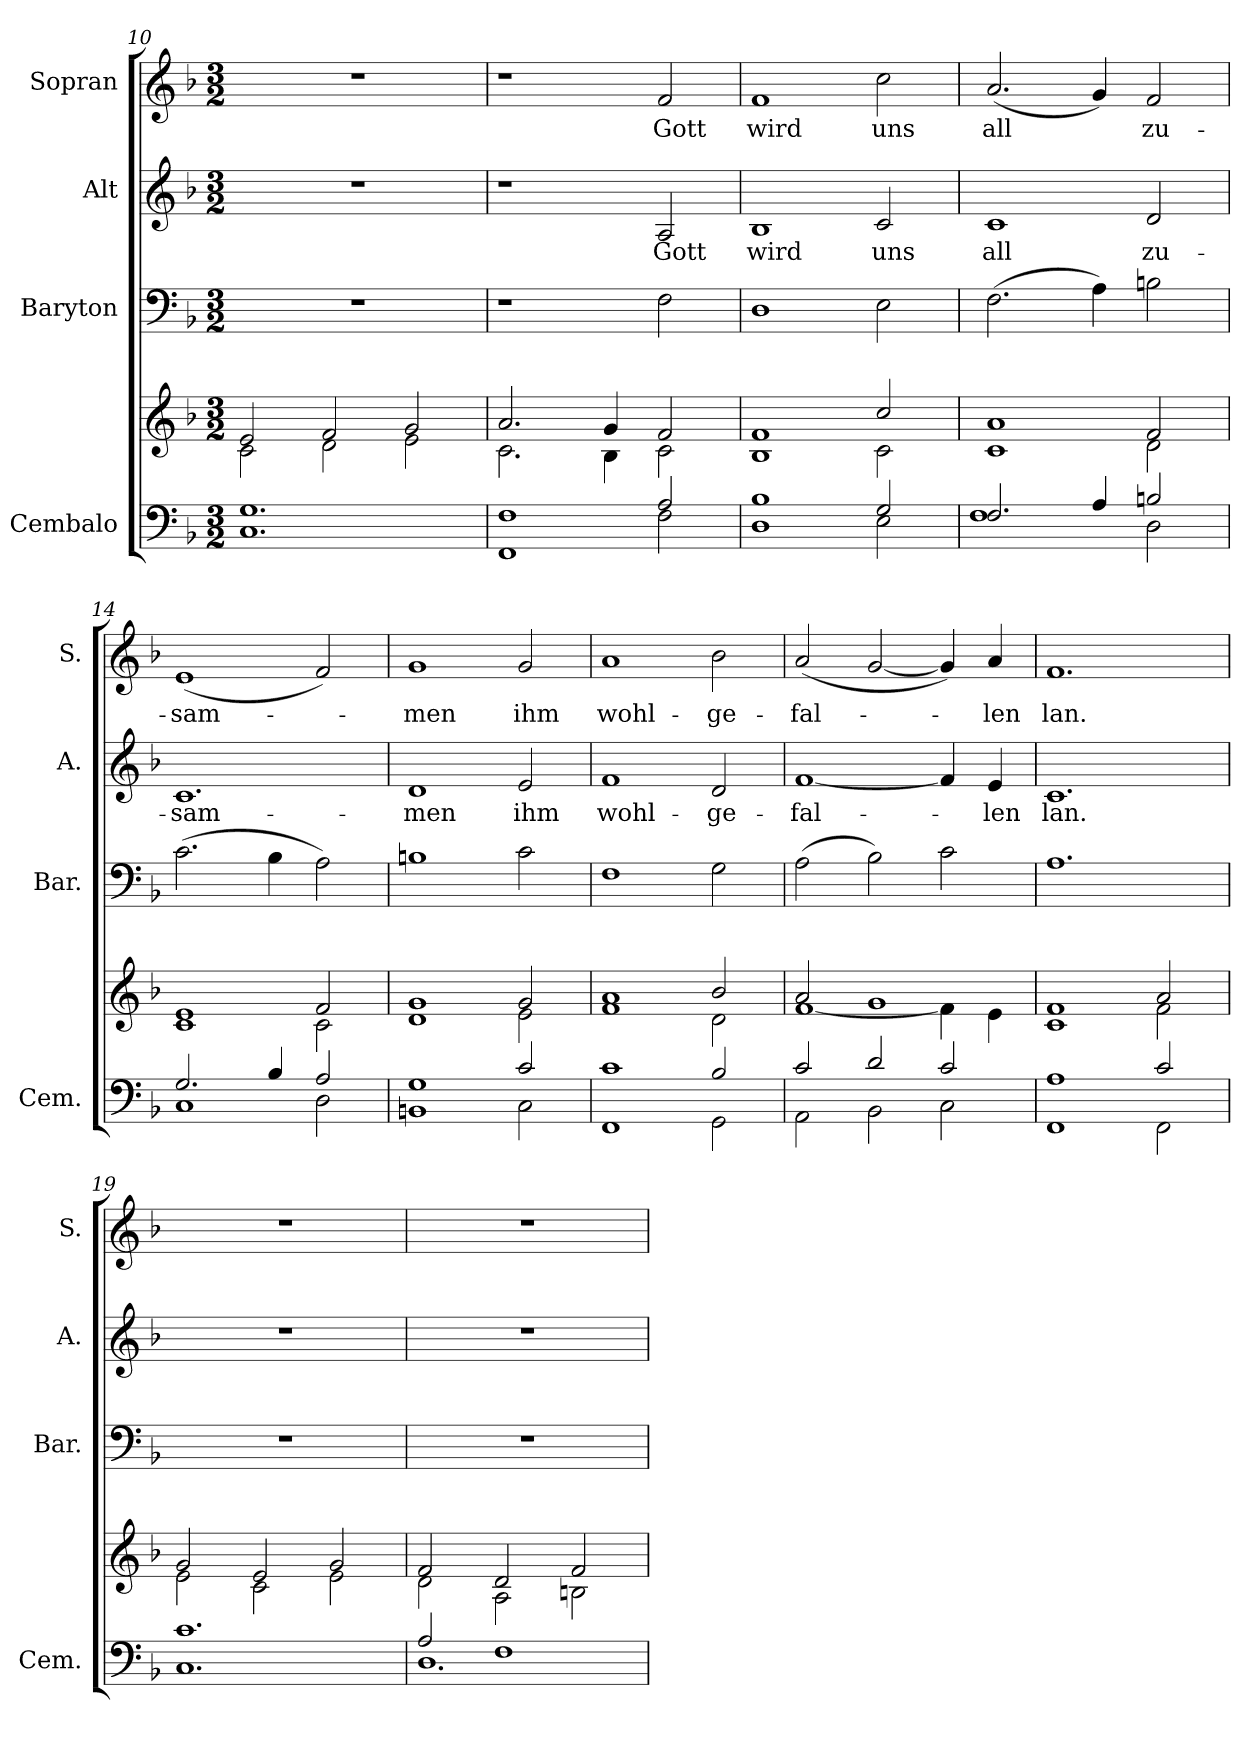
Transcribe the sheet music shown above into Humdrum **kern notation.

**kern	**kern	**kern	**kern	**text	**kern	**text
*part4	*part4	*part3	*part2	*part2	*part1	*part1
*staff5	*staff4	*staff3	*staff2	*staff2	*staff1	*staff1
*I"Cembalo	*	*I"Baryton	*I"Alt	*	*I"Sopran	*
*I'Cem.	*	*I'Bar.	*I'A.	*	*I'S.	*
*clefF4	*clefG2	*clefF4	*clefG2	*	*clefG2	*
*k[b-]	*k[b-]	*k[b-]	*k[b-]	*	*k[b-]	*
*M3/2	*M3/2	*M3/2	*M3/2	*	*M3/2	*
=10	=10	=10	=10	=10	=10	=10
*^	*^	*	*	*	*	*
1.G	1.C	2e/	2c\	1.r	1.r	.	1.r	.
.	.	2f/	2d\	.	.	.	.	.
.	.	2g/	2e\	.	.	.	.	.
=11	=11	=11	=11	=11	=11	=11	=11	=11
1F	1FF	2.a/	2.c\	1r	1r	.	1r	.
.	.	4g/	4B-\	.	.	.	.	.
!	!	!	!	!	!	!LO:LY:b	!	!LO:LY:b
2A/	2F\	2f/	2c\	2F\	2A/	Gott	2f/	Gott
=12	=12	=12	=12	=12	=12	=12	=12	=12
!	!	!	!	!	!	!LO:LY:b	!	!LO:LY:b
1B-	1D	1f	1B-	1D	1B-	wird	1f	wird
!	!	!	!	!	!	!LO:LY:b	!	!LO:LY:b
2G/	2E\	2cc/	2c\	2E\	2c/	uns	2cc\	uns
=13	=13	=13	=13	=13	=13	=13	=13	=13
!	!	!	!	!	!	!LO:LY:b	!	!LO:LY:b
2.F/	1F	1a	1c	(2.F\	1c	all	(2.a/	all
4A/	.	.	.	4A\)	.	.	4g/)	.
!	!	!	!	!	!	!LO:LY:b	!	!LO:LY:b
2Bn/	2D\	2f/	2d\	2Bn\	2d/	zu-	2f/	zu-
=14	=14	=14	=14	=14	=14	=14	=14	=14
!	!	!	!	!	!	!LO:LY:b	!	!LO:LY:b
2.G/	1C	1e	1c	(2.c\	1.c	-sam-	(1e	-sam-
4B-/	.	.	.	4B-\	.	.	.	.
2A/	2D\	2f/	2c\	2A\)	.	.	2f/)	.
=15	=15	=15	=15	=15	=15	=15	=15	=15
!	!	!	!	!	!	!LO:LY:b	!	!LO:LY:b
1G	1BBn	1g	1d	1Bn	1d	-men	1g	-men
!	!	!	!	!	!	!LO:LY:b	!	!LO:LY:b
2c/	2C\	2g/	2e\	2c\	2e/	ihm	2g/	ihm
!!LO:PB:g=z
=16	=16	=16	=16	=16	=16	=16	=16	=16
!	!	!	!	!	!	!LO:LY:b	!	!LO:LY:b
1c	1FF	1a	1f	1F	1f	wohl-	1a	wohl-
!	!	!	!	!	!	!LO:LY:b	!	!LO:LY:b
2B-/	2GG\	2b-/	2d\	2G\	2d/	-ge-	2b-\	-ge-
=17	=17	=17	=17	=17	=17	=17	=17	=17
!	!	!	!	!	!	!LO:LY:b	!	!LO:LY:b
2c/	2AA\	2a/	[1f	(2A\	[1f	-fal-	(2a/	-fal-
2d/	2BB-\	1g	.	2B-\)	.	.	[2g/	.
2c/	2C\	.	4f\]	2c\	4f/]	.	4g/])	.
!	!	!	!	!	!	!LO:LY:b	!	!LO:LY:b
.	.	.	4e\	.	4e/	-len	4a/	-len
=18	=18	=18	=18	=18	=18	=18	=18	=18
!	!	!	!	!	!	!LO:LY:b	!	!LO:LY:b
1A	1FF	1f	1c	1.A	1.c	lan.	1.f	lan.
2c/	2FF\	2a/	2f\	.	.	.	.	.
=19	=19	=19	=19	=19	=19	=19	=19	=19
1.c	1.C	2g/	2e\	1.r	1.r	.	1.r	.
.	.	2e/	2c\	.	.	.	.	.
.	.	2g/	2e\	.	.	.	.	.
=20	=20	=20	=20	=20	=20	=20	=20	=20
2A/	1.D	2f/	2d\	1.r	1.r	.	1.r	.
1F	.	2d/	2A\	.	.	.	.	.
.	.	2f/	2Bn\	.	.	.	.	.
*v	*v	*	*	*	*	*	*	*
*	*v	*v	*	*	*	*	*
=	=	=	=	=	=	=
*-	*-	*-	*-	*-	*-	*-
